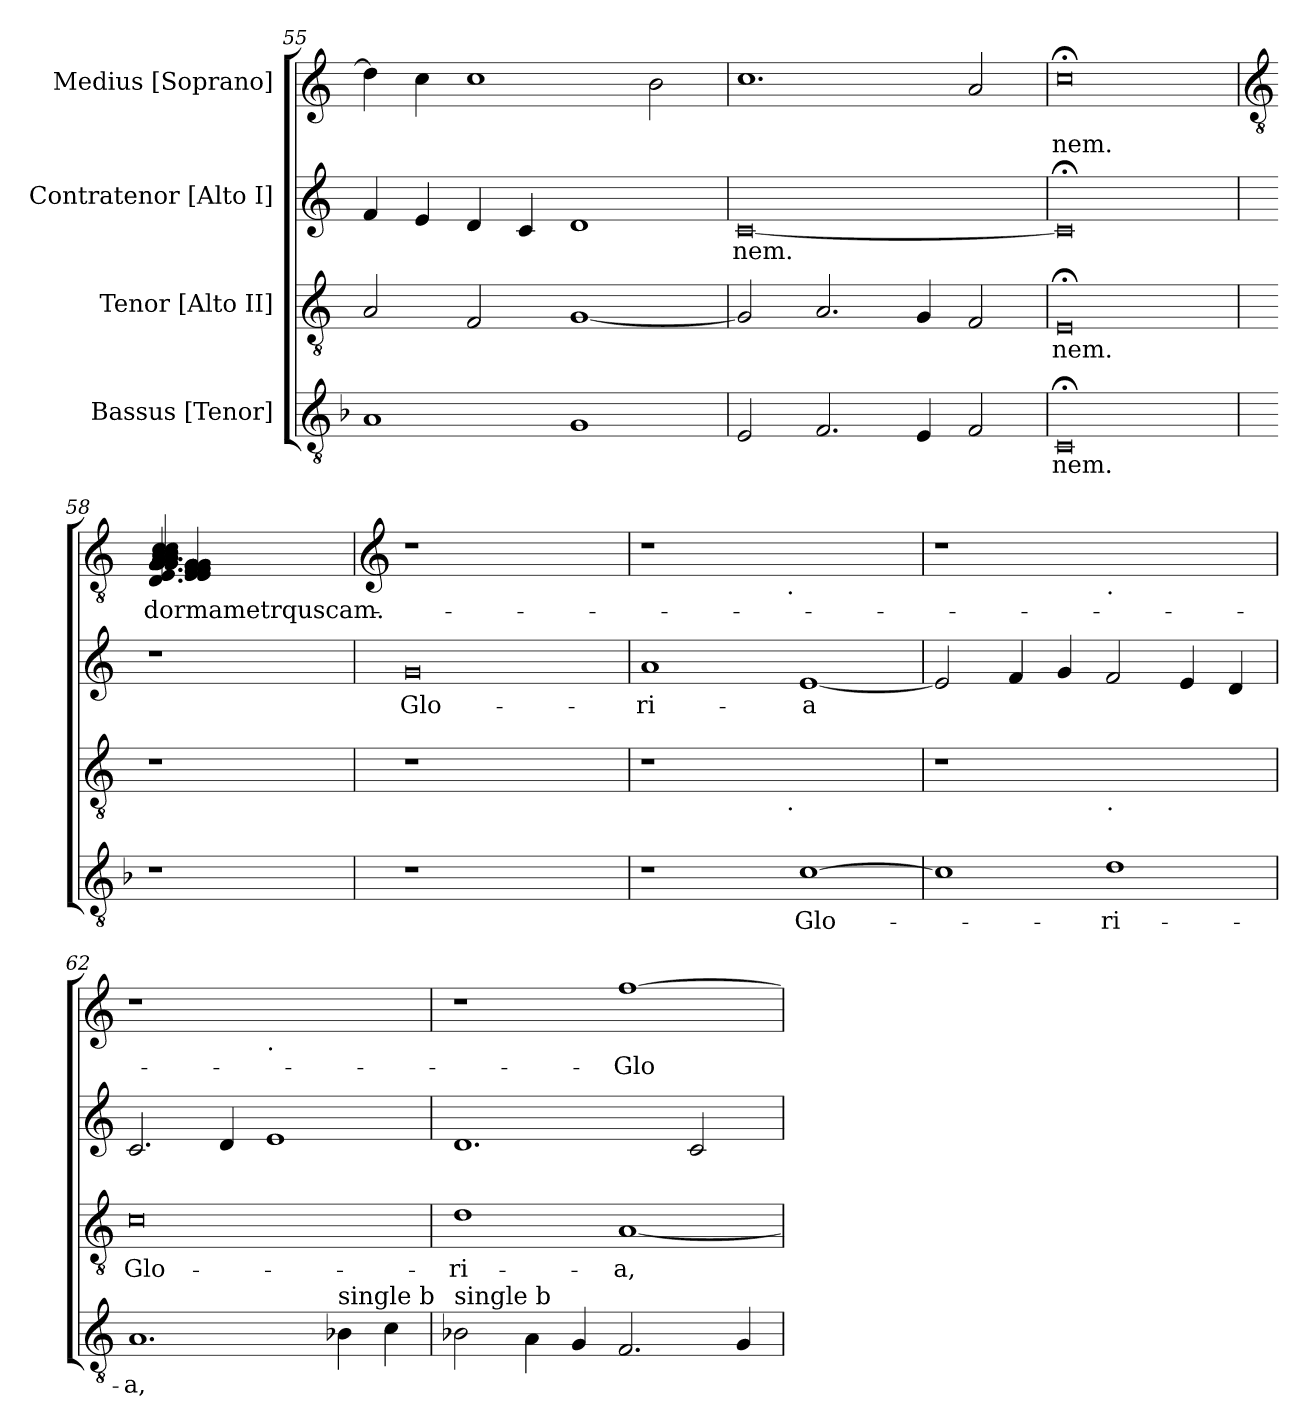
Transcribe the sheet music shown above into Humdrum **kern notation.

**kern	**text	**kern	**text	**kern	**text	**kern	**text
*part4	*part4	*part3	*part3	*part2	*part2	*part1	*part1
*staff4	*staff4	*staff3	*staff3	*staff2	*staff2	*staff1	*staff1
*I"Bassus [Tenor]	*	*I"Tenor [Alto II]	*	*I"Contratenor [Alto I]	*	*I"Medius [Soprano]	*
*clefGv2	*	*clefGv2	*	*clefG2	*	*clefG2	*
*k[b-]	*	*k[]	*	*k[]	*	*k[]	*
*F:	*	*C:	*	*C:	*	*C:	*
=55	=55	=55	=55	=55	=55	=55	=55
1A	.	2A/	.	4f/	.	4dd\]	.
.	.	.	.	4e/	.	4cc\	.
.	.	2F/	.	4d/	.	1cc	.
.	.	.	.	4c/	.	.	.
1G	.	[<1G	.	1d	.	.	.
.	.	.	.	.	.	2b\	.
=56	=56	=56	=56	=56	=56	=56	=56
!	!	!	!	!	!LO:LY:b	!	!
2E/	.	2G/]	.	[<0c	-nem.	1.cc	.
2.F/	.	2.A/	.	.	.	.	.
4E/	.	4G/	.	.	.	.	.
2F/	.	2F/	.	.	.	2a/	.
=57	=57	=57	=57	=57	=57	=57	=57
!	!LO:LY:b	!	!LO:LY:b	!	!	!	!LO:LY:b
0C;	-nem.	0E;	-nem.	0c;]	.	0cc;	-nem.
!!LO:PB:g=z
=58	=58	=58	=58	=58	=58	=58	=58
*	*	*	*	*	*	*clefGv2	*
*	*	*	*	*	*	*^	*
*	*	*	*	*	*	*	*^	*
!	!	!	!	!	!	!	!	!	!LO:LY:b
1r	.	1r	.	1r	.	(>4.D/ 4.E/ 4.G/	(>(>4G/ 4G/ 4A/ 4A/ 4A/ 4A/ 4A/ 4B/ 4B/ 4B/ 4c/ 4c/)	4E/ 4E/ 4F/ 4F/ 4G/ 4G/ 4G/)	dormametrquscam.-
.	.	.	.	.	.	.	2ryy	2ryy	.
.	.	.	.	.	.	2ryy	.	.	.
.	.	.	.	.	.	.	8ryy	8ryy	.
.	.	.	.	.	.	8ryy	8ryy	8ryy	.
*	*	*	*	*	*	*v	*v	*v	*
!!LO:LB:g=z
=59	=59	=59	=59	=59	=59	=59	=59
*	*	*	*	*	*	*clefG2	*
*k[]	*	*	*	*	*	*	*
*C:	*	*	*	*	*	*	*
*	*	*	*	*	*	*^	*
*	*	*	*	*	*	*	*^	*
!	!	!	!	!	!LO:LY:b	!	!	!	!
*	*	*	*	*	*	*v	*v	*v	*
1r	.	1r	.	0g	Glo-	1r	.
1ryy	.	1ryy	.	.	.	1ryy	.
=60	=60	=60	=60	=60	=60	=60	=60
!	!	!	!	!	!LO:LY:b	!	!
*	*	*^	*	*	*	*^	*
1r	.	1r	2ryy	.	1a	-ri-	1r	2ryy	.
.	.	.	4...ryy	.	.	.	.	4...ryy	.
!	!	!	!	!	!	!	!	!LO:TX:b:t=.	!
!	!	!	!LO:TX:b:t=.	!	!	!	!	!	!
.	.	.	1ryy	.	.	.	.	1ryy	.
!	!LO:LY:b	!	!	!	!	!LO:LY:b	!	!	!
[>1c	Glo-	1ryy	.	.	[<1e	-a	1ryy	.	.
.	.	.	32ryy	.	.	.	.	32ryy	.
*	*	*v	*v	*	*	*	*v	*v	*
=61	=61	=61	=61	=61	=61	=61	=61
1c]	.	1r	.	2e/]	.	1r	.
.	.	.	.	4f/	.	.	.
.	.	.	.	4g/	.	.	.
!	!	!	!	!	!	!LO:TX:b:t=.	!
!	!	!LO:TX:b:t=.	!	!	!	!	!
!	!LO:LY:b	!	!	!	!	!	!
1d	-ri-	1ryy	.	2f/	.	1ryy	.
.	.	.	.	4e/	.	.	.
.	.	.	.	4d/	.	.	.
=62	=62	=62	=62	=62	=62	=62	=62
!	!LO:LY:b	!	!LO:LY:b	!	!	!	!
1.A	-a,	0c	Glo-	2.c/	.	1r	.
.	.	.	.	4d/	.	.	.
!	!	!	!	!	!	!LO:TX:b:t=.	!
.	.	.	.	1e	.	1ryy	.
!LO:TX:a:t=single b	!	!	!	!	!	!	!
4B-\	.	.	.	.	.	.	.
4c\	.	.	.	.	.	.	.
=63	=63	=63	=63	=63	=63	=63	=63
!LO:TX:a:t=single b	!	!	!	!	!	!	!
!	!	!	!LO:LY:b	!	!	!	!
2B-\	.	1d	-ri-	1.d	.	1r	.
4A\	.	.	.	.	.	.	.
4G/	.	.	.	.	.	.	.
!	!	!	!LO:LY:b	!	!	!	!LO:LY:b
2.F/	.	[<1A	-a,	.	.	[<1ff	-Glo-
.	.	.	.	2c/	.	.	.
4G/	.	.	.	.	.	.	.
=	=	=	=	=	=	=	=
*-	*-	*-	*-	*-	*-	*-	*-
